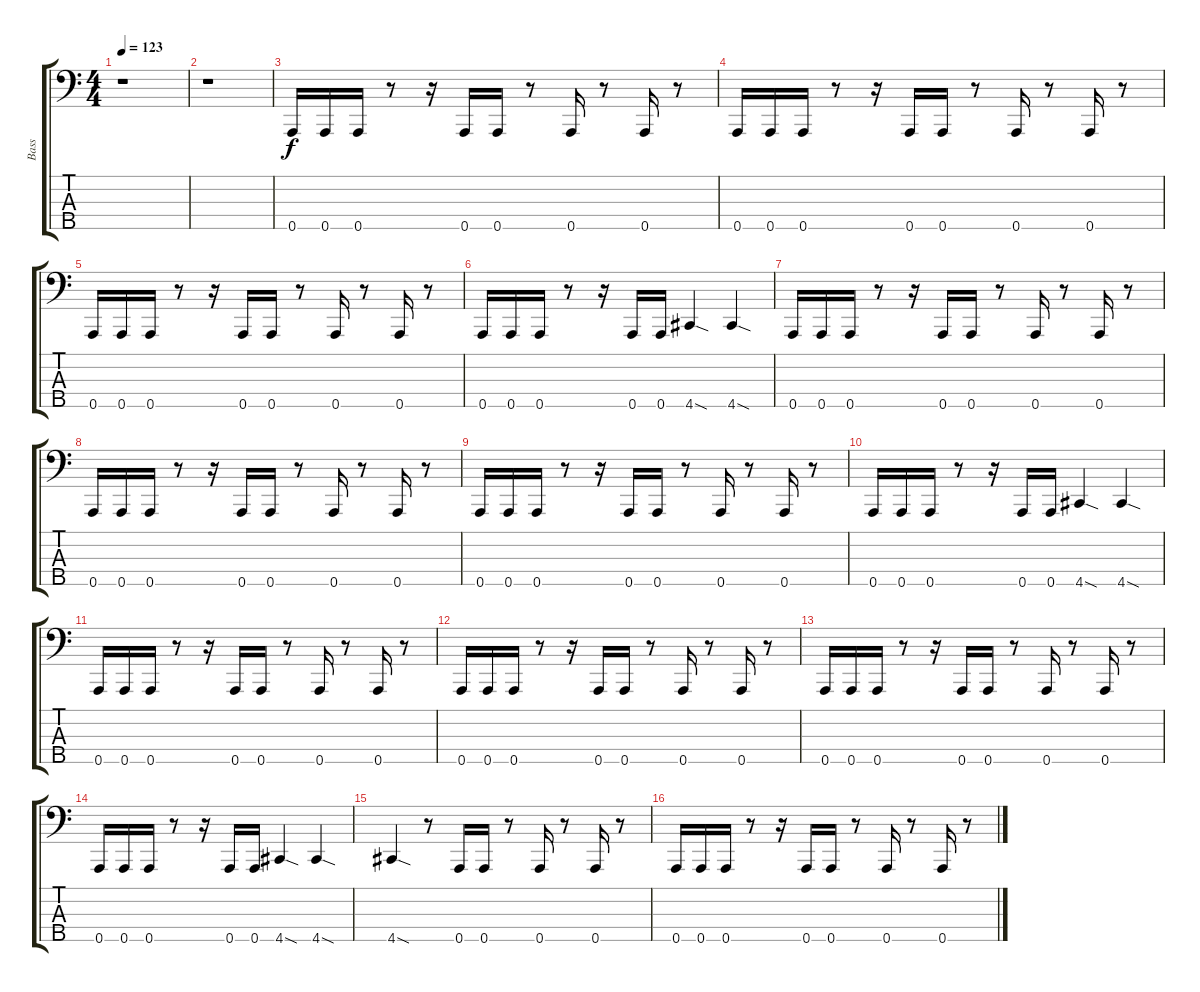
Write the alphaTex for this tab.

\track ("Bass" "Bass") {instrument electricbassfinger}
\staff {score tabs}
\tuning (F2 C2 G1 D1 A0) {hide}
\ts (4 4)
\tempo 123
\clef f4
\ks c
r.1{dy f instrument electricbassfinger} |
r.1 |
0.5.16 0.5.16 0.5.16 r.8 r.16 0.5.16 0.5.16 r.8 0.5.16 r.8 0.5.16 r.8 |
0.5.16 0.5.16 0.5.16 r.8 r.16 0.5.16 0.5.16 r.8 0.5.16 r.8 0.5.16 r.8 |
0.5.16 0.5.16 0.5.16 r.8 r.16 0.5.16 0.5.16 r.8 0.5.16 r.8 0.5.16 r.8 |
0.5.16 0.5.16 0.5.16 r.8 r.16 0.5.16 0.5.16 4.5{sod}.4 4.5{sod}.4 |
0.5.16 0.5.16 0.5.16 r.8 r.16 0.5.16 0.5.16 r.8 0.5.16 r.8 0.5.16 r.8 |
0.5.16 0.5.16 0.5.16 r.8 r.16 0.5.16 0.5.16 r.8 0.5.16 r.8 0.5.16 r.8 |
0.5.16 0.5.16 0.5.16 r.8 r.16 0.5.16 0.5.16 r.8 0.5.16 r.8 0.5.16 r.8 |
0.5.16 0.5.16 0.5.16 r.8 r.16 0.5.16 0.5.16 4.5{sod}.4 4.5{sod}.4 |
0.5.16 0.5.16 0.5.16 r.8 r.16 0.5.16 0.5.16 r.8 0.5.16 r.8 0.5.16 r.8 |
0.5.16 0.5.16 0.5.16 r.8 r.16 0.5.16 0.5.16 r.8 0.5.16 r.8 0.5.16 r.8 |
0.5.16 0.5.16 0.5.16 r.8 r.16 0.5.16 0.5.16 r.8 0.5.16 r.8 0.5.16 r.8 |
0.5.16 0.5.16 0.5.16 r.8 r.16 0.5.16 0.5.16 4.5{sod}.4 4.5{sod}.4 |
4.5{sod}.4 r.8 0.5.16 0.5.16 r.8 0.5.16 r.8 0.5.16 r.8 |
0.5.16 0.5.16 0.5.16 r.8 r.16 0.5.16 0.5.16 r.8 0.5.16 r.8 0.5.16 r.8
